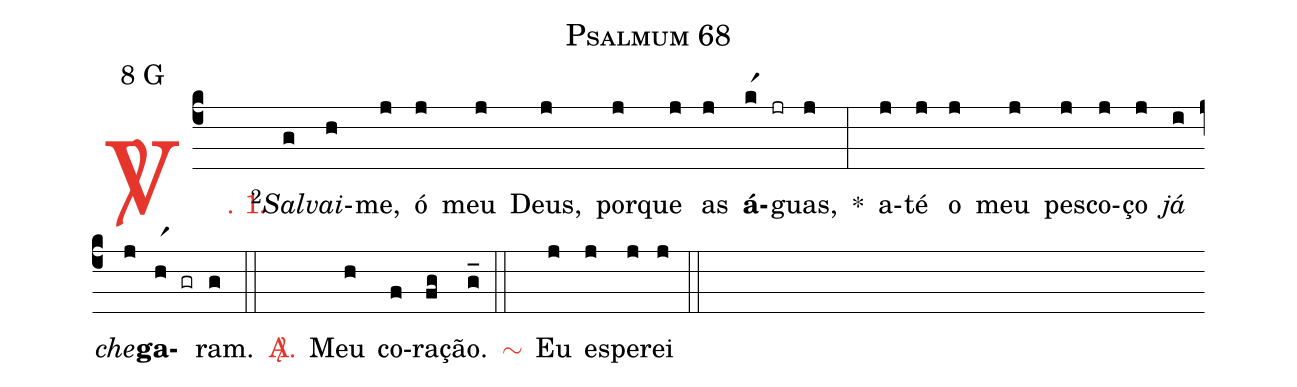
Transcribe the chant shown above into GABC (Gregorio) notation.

name: Psalmum 68;
mode: 8;
mode-differentia: G;
%%
(c4)

<c><sp>V/</sp>. 1.</c>() <v>\VSup{2}</v><i>Sal</i>(g)<i>vai</i>-(h)me,(j) ó(j) meu(j) Deus,(j) por(j)que(j) as(j) <b>á</b>(kr1 jr)guas,(j) *(:) a(j)té(j) o(j) meu(j) pes(j)co(j)ço(j) <i>já</i>(i) <i>che</i>(j)<b>ga</b>(hr1 gr)ram.(g) (::)

<nlba><c><sp>A/</sp>.</c>() Meu</nlba>(h) co(f)ra(fg)ção.(g_) (::)

<nlba><c><sp>~</sp></c>() Eu</nlba>(j) es(j)pe(j)rei(j) (::)
